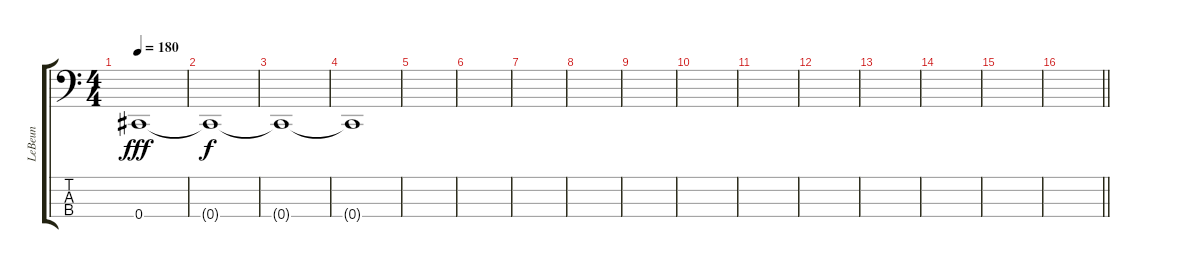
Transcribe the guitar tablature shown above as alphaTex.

\track ("LeBeun" "LeBeun") {instrument electricbassfinger}
\staff {score tabs}
\tuning (Gb2 Db2 Ab1 Db1) {hide}
\ts (4 4)
\tempo 180
\clef f4
\ks c
0.4.1{dy fff volume 0} |
0.4{t}.1{dy f} |
0.4{t}.1 |
0.4{t}.1 |
|
|
|
|
|
|
|
|
|
|
|
\barLineRight lightlight
